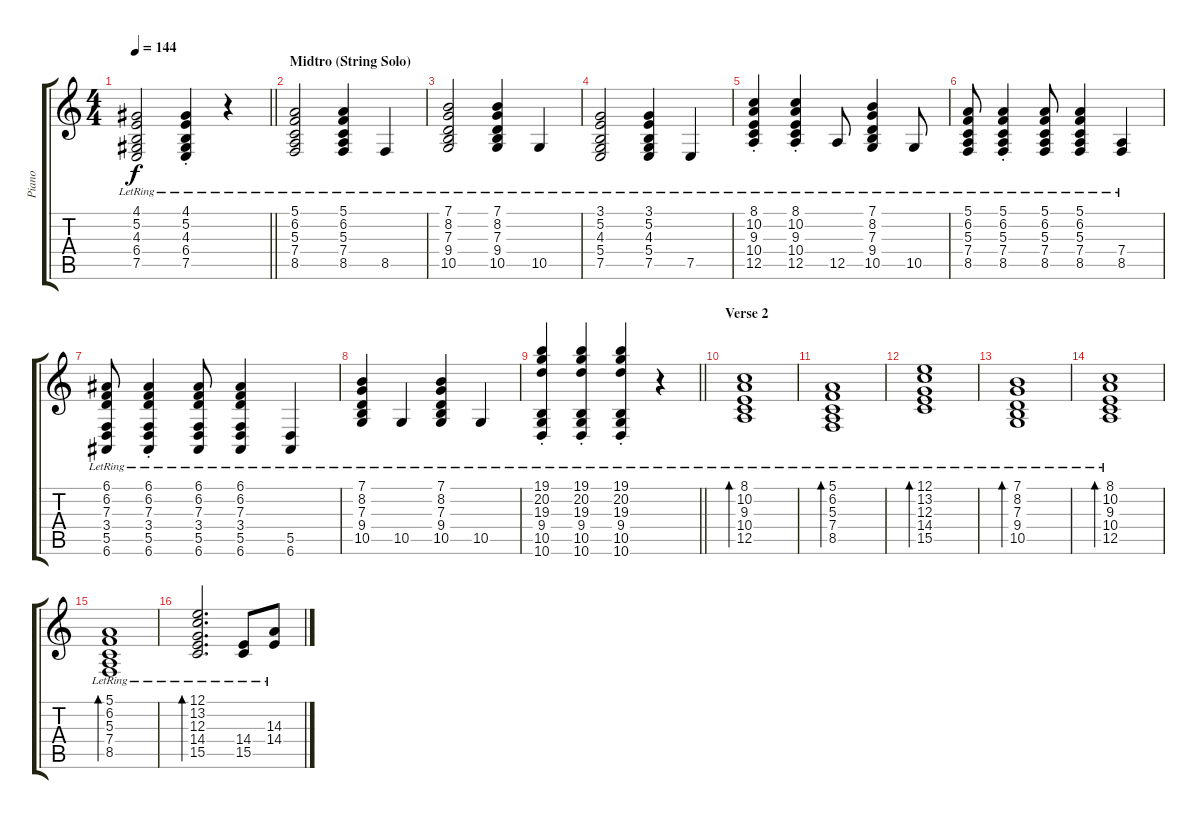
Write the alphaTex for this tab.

\track ("Piano" "Piano") {instrument acousticgrandpiano}
\staff {score tabs}
\tuning (E4 B3 G3 D3 A2 E2) {hide}
\ts (4 4)
\tempo 144
\clef g2
\barLineRight lightlight
\ks c
(4.1{lr} 5.2{lr} 4.3{lr} 6.4{lr} 7.5{lr}).2{dy f} (4.1{st lr} 5.2{st lr} 4.3{st lr} 6.4{st lr} 7.5{st lr}).4 r.4 |
\section ("" "Midtro (String Solo)")
(5.1{lr} 6.2{lr} 5.3{lr} 7.4{lr} 8.5{lr}).2 (5.1{lr} 6.2{lr} 5.3{lr} 7.4{lr} 8.5{lr}).4 8.5{lr}.4 |
(7.1{lr} 8.2{lr} 7.3{lr} 9.4{lr} 10.5{lr}).2 (7.1{lr} 8.2{lr} 7.3{lr} 9.4{lr} 10.5{lr}).4 10.5{lr}.4 |
(3.1{lr} 5.2{lr} 4.3{lr} 5.4{lr} 7.5{lr}).2 (3.1{lr} 5.2{lr} 4.3{lr} 5.4{lr} 7.5{lr}).4 7.5{lr}.4 |
(8.1{st lr} 10.2{st lr} 9.3{st lr} 10.4{st lr} 12.5{st lr}).4 (8.1{st lr} 10.2{st lr} 9.3{st lr} 10.4{st lr} 12.5{st lr}).4 12.5{lr}.8 (7.1{lr} 8.2{lr} 7.3{lr} 9.4{lr} 10.5{lr}).4 10.5{lr}.8 |
(5.1{lr} 6.2{lr} 5.3{lr} 7.4{lr} 8.5{lr}).8 (5.1{st lr} 6.2{st lr} 5.3{st lr} 7.4{st lr} 8.5{st lr}).4 (5.1{lr} 6.2{lr} 5.3{lr} 7.4{lr} 8.5{lr}).8 (5.1{lr} 6.2{lr} 5.3{lr} 7.4{lr} 8.5{lr}).4 (7.4{lr} 8.5{lr}).4 |
(6.1{lr} 6.2{lr} 7.3{lr} 3.4{lr} 5.5{lr} 6.6{lr}).8 (6.1{st lr} 6.2{st lr} 7.3{st lr} 3.4{st lr} 5.5{st lr} 6.6{st lr}).4 (6.1{lr} 6.2{lr} 7.3{lr} 3.4{lr} 5.5{lr} 6.6{lr}).8 (6.1{lr} 6.2{lr} 7.3{lr} 3.4{lr} 5.5{lr} 6.6{lr}).4 (5.5{lr} 6.6{lr}).4 |
(7.1{lr} 8.2{lr} 7.3{lr} 9.4{lr} 10.5{lr}).4 10.5{lr}.4 (7.1{lr} 8.2{lr} 7.3{lr} 9.4{lr} 10.5{lr}).4 10.5{lr}.4 |
\barLineRight lightlight
(19.1{st lr} 20.2{st lr} 19.3{st lr} 9.4{st lr} 10.5{st lr} 10.6{st lr}).4 (19.1{st lr} 20.2{st lr} 19.3{st lr} 9.4{st lr} 10.5{st lr} 10.6{st lr}).4 (19.1{st lr} 20.2{st lr} 19.3{st lr} 9.4{st lr} 10.5{st lr} 10.6{st lr}).4 r.4 |
\section ("" "Verse 2")
(8.1{lr} 10.2{lr} 9.3{lr} 10.4{lr} 12.5{lr}).1{bd 30} |
(5.1{lr} 6.2{lr} 5.3{lr} 7.4{lr} 8.5{lr}).1{bd 30} |
(12.1{lr} 13.2{lr} 12.3{lr} 14.4{lr} 15.5{lr}).1{bd 30} |
(7.1{lr} 8.2{lr} 7.3{lr} 9.4{lr} 10.5{lr}).1{bd 30} |
(8.1{lr} 10.2{lr} 9.3{lr} 10.4{lr} 12.5{lr}).1{bd 30} |
(5.1{lr} 6.2{lr} 5.3{lr} 7.4{lr} 8.5{lr}).1{bd 30} |
(12.1{lr} 13.2{lr} 12.3{lr} 14.4{lr} 15.5{lr}).2{d bd 30} (14.4{lr} 15.5{lr}).8 (14.3{lr} 14.4{lr}).8
